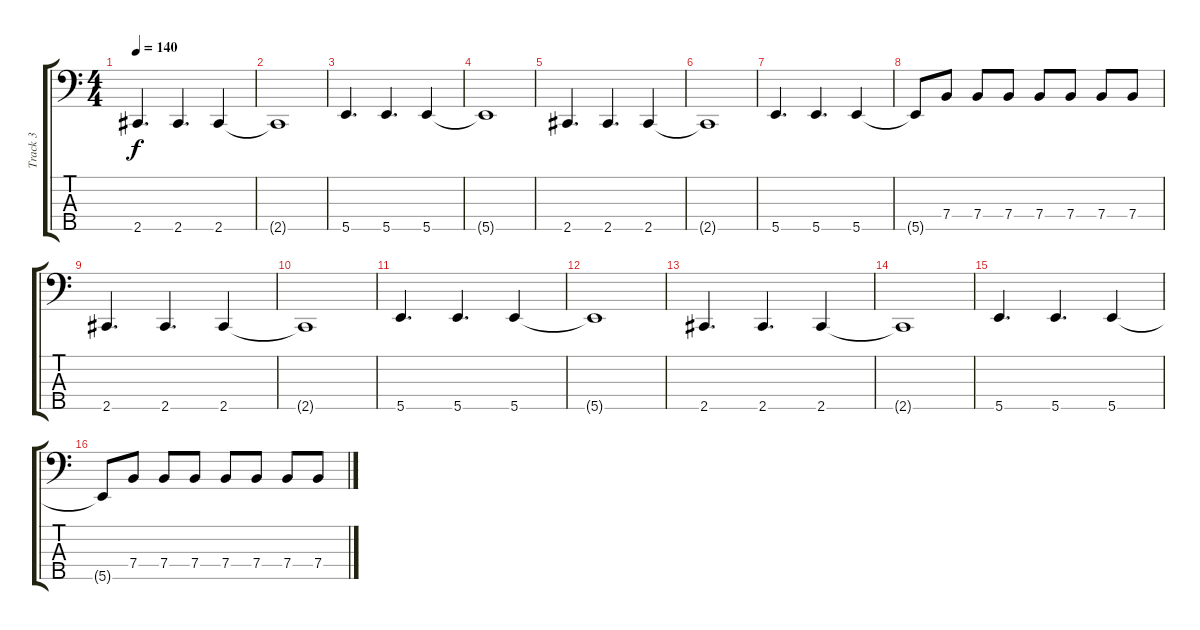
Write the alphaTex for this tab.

\track ("Track 3" "Track 3") {instrument electricbassfinger}
\staff {score tabs}
\tuning (G2 D2 A1 E1 B0) {hide}
\ts (4 4)
\tempo 140
\clef f4
\ks c
2.5.4{d dy f} 2.5.4{d} 2.5.4 |
2.5{t}.1 |
5.5.4{d} 5.5.4{d} 5.5.4 |
5.5{t}.1 |
2.5.4{d} 2.5.4{d} 2.5.4 |
2.5{t}.1 |
5.5.4{d} 5.5.4{d} 5.5.4 |
5.5{t}.8 7.4.8 7.4.8 7.4.8 7.4.8 7.4.8 7.4.8 7.4.8 |
2.5.4{d} 2.5.4{d} 2.5.4 |
2.5{t}.1 |
5.5.4{d} 5.5.4{d} 5.5.4 |
5.5{t}.1 |
2.5.4{d} 2.5.4{d} 2.5.4 |
2.5{t}.1 |
5.5.4{d} 5.5.4{d} 5.5.4 |
5.5{t}.8 7.4.8 7.4.8 7.4.8 7.4.8 7.4.8 7.4.8 7.4.8
